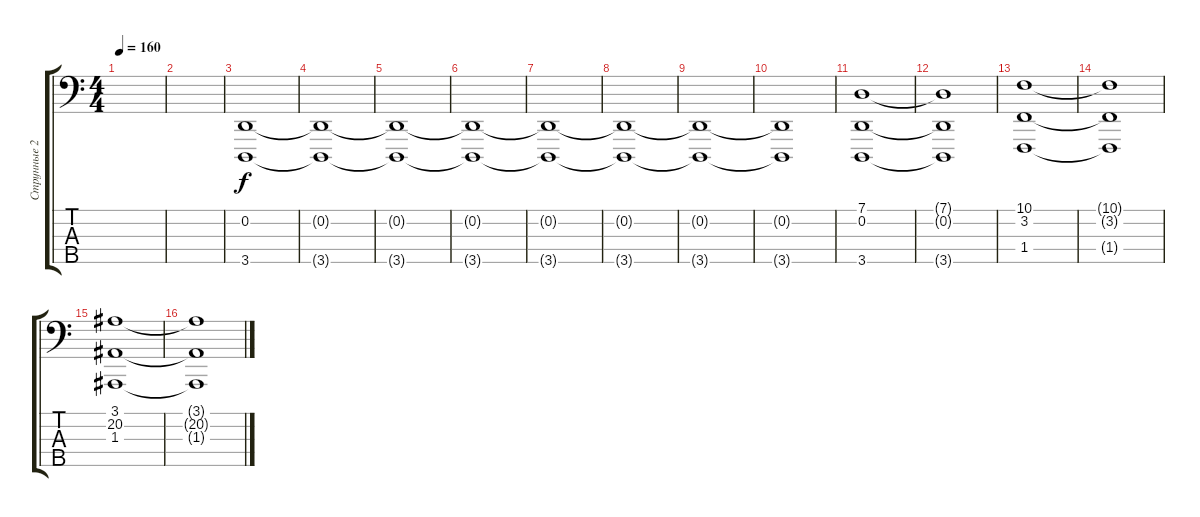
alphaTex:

\track ("Струнные 2" "Струнные 2") {instrument stringensemble2}
\staff {score tabs}
\tuning (G2 D2 A1 E1 B0) {hide}
\ts (4 4)
\tempo 160
\clef f4
\ks c
|
|
(0.2 3.5).1 |
(0.2{t} 3.5{t}).1 |
(0.2{t} 3.5{t}).1 |
(0.2{t} 3.5{t}).1 |
(0.2{t} 3.5{t}).1 |
(0.2{t} 3.5{t}).1 |
(0.2{t} 3.5{t}).1 |
(0.2{t} 3.5{t}).1 |
(7.1 0.2 3.5).1 |
(7.1{t} 0.2{t} 3.5{t}).1 |
(10.1 3.2 1.4).1 |
(10.1{t} 3.2{t} 1.4{t}).1 |
(3.1 20.2 1.3).1 |
(3.1{t} 20.2{t} 1.3{t}).1
